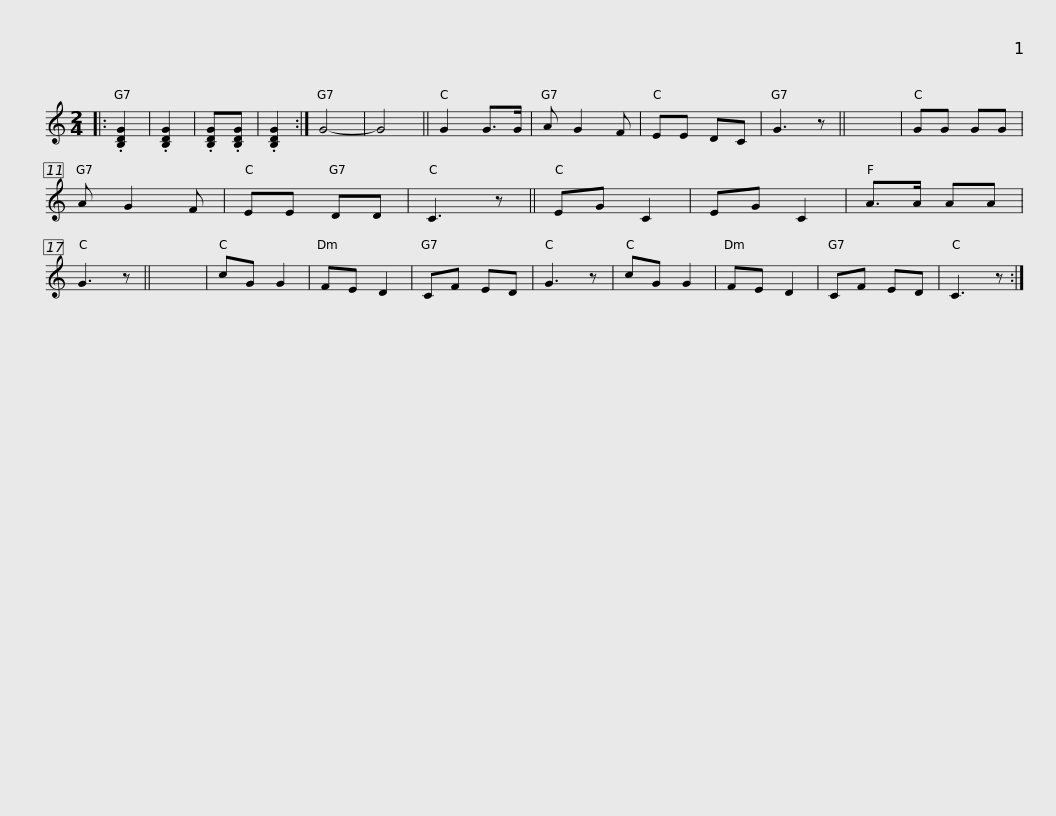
X:1
L:1/8
M:2/4
I:linebreak $
K:C
V:1 treble
V:1
|: .[B,DG]2 | .[B,DG]2 | .[B,DG].[B,DG] | .[B,DG]2 :| G4- | %5
 G4 || G2 G>G | A G2 F | EE DC | G3 z || %10
 x4 | GG GG | A G2 F |$ EE DD | C3 z || %15
 EG C2 | EG C2 | A>A AA | G3 z || x4 | %20
 cG G2 | FE D2 | CF ED | G3 z | cG G2 | %25
 FE D2 |$ CF ED | C3 z :| %28
